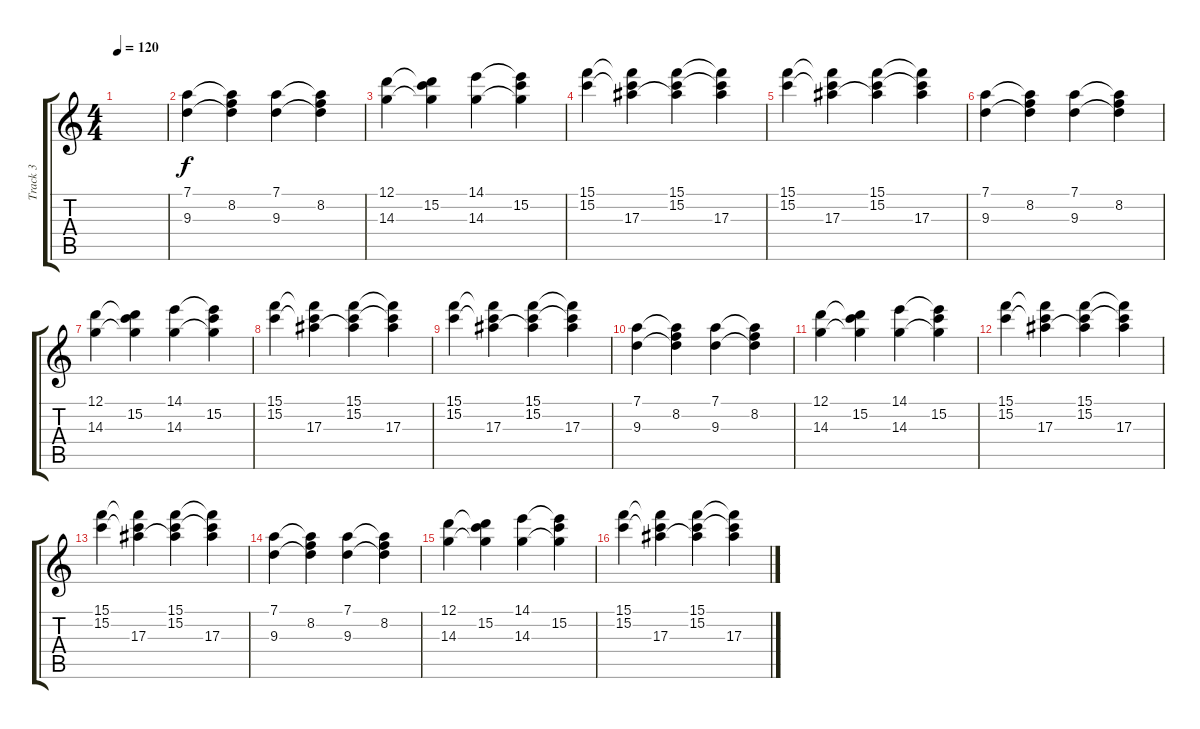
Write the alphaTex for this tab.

\track ("Track 3" "Track 3") {instrument acousticguitarsteel}
\staff {score tabs}
\tuning (D4 A3 F3 C3 G2 D2) {hide}
\ts (4 4)
\tempo 120
\clef g2
\ks c
|
(7.1 9.3).4 (7.1{t} 8.2 9.3{t}).4 (7.1 9.3).4 (7.1{t} 8.2 9.3{t}).4 |
(12.1 14.3).4 (12.1{t} 15.2 14.3{t}).4 (14.1 14.3).4 (14.1{t} 15.2 14.3{t}).4 |
(15.1 15.2).4 (15.1{t} 15.2{t} 17.3).4 (15.1 15.2 17.3{t}).4 (15.1{t} 15.2{t} 17.3).4 |
(15.1 15.2).4 (15.1{t} 15.2{t} 17.3).4 (15.1 15.2 17.3{t}).4 (15.1{t} 15.2{t} 17.3).4 |
(7.1 9.3).4 (7.1{t} 8.2 9.3{t}).4 (7.1 9.3).4 (7.1{t} 8.2 9.3{t}).4 |
(12.1 14.3).4 (12.1{t} 15.2 14.3{t}).4 (14.1 14.3).4 (14.1{t} 15.2 14.3{t}).4 |
(15.1 15.2).4 (15.1{t} 15.2{t} 17.3).4 (15.1 15.2 17.3{t}).4 (15.1{t} 15.2{t} 17.3).4 |
(15.1 15.2).4 (15.1{t} 15.2{t} 17.3).4 (15.1 15.2 17.3{t}).4 (15.1{t} 15.2{t} 17.3).4 |
(7.1 9.3).4 (7.1{t} 8.2 9.3{t}).4 (7.1 9.3).4 (7.1{t} 8.2 9.3{t}).4 |
(12.1 14.3).4 (12.1{t} 15.2 14.3{t}).4 (14.1 14.3).4 (14.1{t} 15.2 14.3{t}).4 |
(15.1 15.2).4 (15.1{t} 15.2{t} 17.3).4 (15.1 15.2 17.3{t}).4 (15.1{t} 15.2{t} 17.3).4 |
(15.1 15.2).4 (15.1{t} 15.2{t} 17.3).4 (15.1 15.2 17.3{t}).4 (15.1{t} 15.2{t} 17.3).4 |
(7.1 9.3).4 (7.1{t} 8.2 9.3{t}).4 (7.1 9.3).4 (7.1{t} 8.2 9.3{t}).4 |
(12.1 14.3).4 (12.1{t} 15.2 14.3{t}).4 (14.1 14.3).4 (14.1{t} 15.2 14.3{t}).4 |
(15.1 15.2).4 (15.1{t} 15.2{t} 17.3).4 (15.1 15.2 17.3{t}).4 (15.1{t} 15.2{t} 17.3).4
